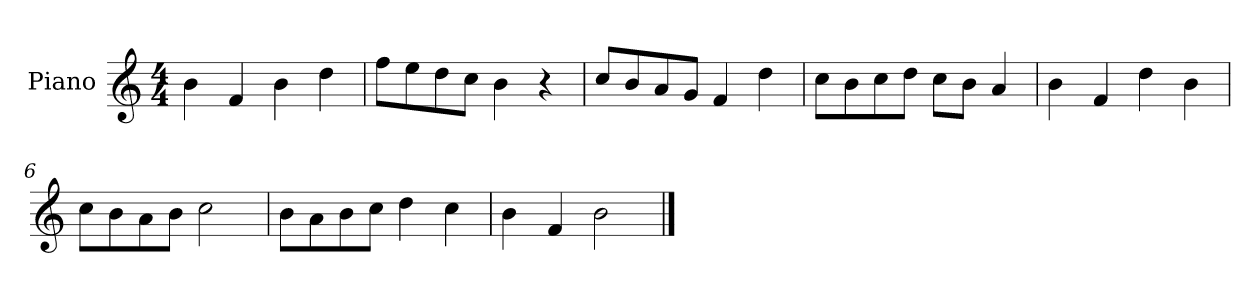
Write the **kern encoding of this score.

**kern
*part1
*staff1
*I"Piano
*I'Pno
*clefG2
*k[]
*C:
*M4/4
=1
4b\
4f/
4b\
4dd\
=2
8ff\L
8ee\
8dd\
8cc\J
4b\
4r
=3
8cc/L
8b/
8a/
8g/J
4f/
4dd\
=4
8cc\L
8b\
8cc\
8dd\J
8cc\L
8b\J
4a/
=5
4b\
4f/
4dd\
4b\
=6
8cc\L
8b\
8a\
8b\J
2cc\
=7
8b\L
8a\
8b\
8cc\J
4dd\
4cc\
=8
4b\
4f/
2b\
==
*-
